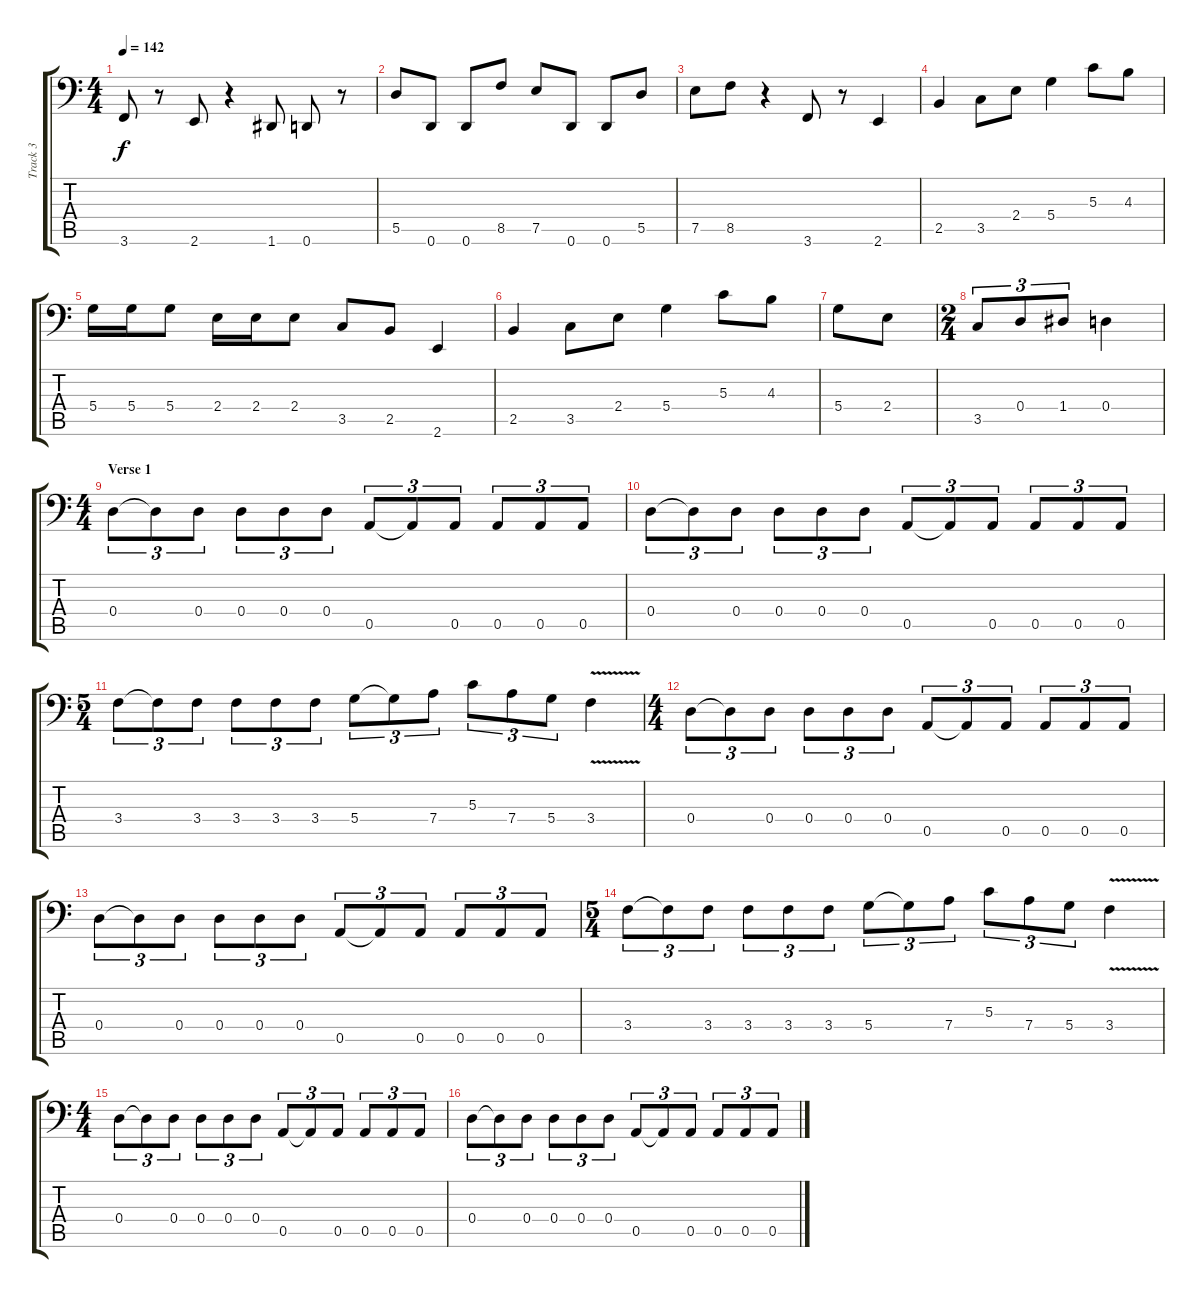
\track ("Track 3" "Track 3") {instrument electricbasspick}
\staff {score tabs}
\tuning (E3 B2 G2 D2 A1 D1) {hide}
\ts (4 4)
\tempo 142
\clef f4
\ks c
3.6.8{dy f} r.8 2.6.8 r.4 1.6.8 0.6.8 r.8 |
5.5.8 0.6.8 0.6.8 8.5.8 7.5.8 0.6.8 0.6.8 5.5.8 |
7.5.8 8.5.8 r.4 3.6.8 r.8 2.6.4 |
2.5.4 3.5.8 2.4.8 5.4.4 5.3.8 4.3.8 |
5.4.16 5.4.16 5.4.8 2.4.16 2.4.16 2.4.8 3.5.8 2.5.8 2.6.4 |
2.5.4 3.5.8 2.4.8 5.4.4 5.3.8 4.3.8 |
5.4.8 2.4.8 |
\ts (2 4)
3.5.8{tu (3 2)} 0.4.8{tu (3 2)} 1.4.8{tu (3 2)} 0.4.4 |
\ts (4 4)
\section ("" "Verse 1")
0.4.8{tu (3 2)} 0.4{t}.8{tu (3 2)} 0.4.8{tu (3 2)} 0.4.8{tu (3 2)} 0.4.8{tu (3 2)} 0.4.8{tu (3 2)} 0.5.8{tu (3 2)} 0.5{t}.8{tu (3 2)} 0.5.8{tu (3 2)} 0.5.8{tu (3 2)} 0.5.8{tu (3 2)} 0.5.8{tu (3 2)} |
0.4.8{tu (3 2)} 0.4{t}.8{tu (3 2)} 0.4.8{tu (3 2)} 0.4.8{tu (3 2)} 0.4.8{tu (3 2)} 0.4.8{tu (3 2)} 0.5.8{tu (3 2)} 0.5{t}.8{tu (3 2)} 0.5.8{tu (3 2)} 0.5.8{tu (3 2)} 0.5.8{tu (3 2)} 0.5.8{tu (3 2)} |
\ts (5 4)
3.4.8{tu (3 2)} 3.4{t}.8{tu (3 2)} 3.4.8{tu (3 2)} 3.4.8{tu (3 2)} 3.4.8{tu (3 2)} 3.4.8{tu (3 2)} 5.4.8{tu (3 2)} 5.4{t}.8{tu (3 2)} 7.4.8{tu (3 2)} 5.3.8{tu (3 2)} 7.4.8{tu (3 2)} 5.4.8{tu (3 2)} 3.4{v}.4 |
\ts (4 4)
0.4.8{tu (3 2)} 0.4{t}.8{tu (3 2)} 0.4.8{tu (3 2)} 0.4.8{tu (3 2)} 0.4.8{tu (3 2)} 0.4.8{tu (3 2)} 0.5.8{tu (3 2)} 0.5{t}.8{tu (3 2)} 0.5.8{tu (3 2)} 0.5.8{tu (3 2)} 0.5.8{tu (3 2)} 0.5.8{tu (3 2)} |
0.4.8{tu (3 2)} 0.4{t}.8{tu (3 2)} 0.4.8{tu (3 2)} 0.4.8{tu (3 2)} 0.4.8{tu (3 2)} 0.4.8{tu (3 2)} 0.5.8{tu (3 2)} 0.5{t}.8{tu (3 2)} 0.5.8{tu (3 2)} 0.5.8{tu (3 2)} 0.5.8{tu (3 2)} 0.5.8{tu (3 2)} |
\ts (5 4)
3.4.8{tu (3 2)} 3.4{t}.8{tu (3 2)} 3.4.8{tu (3 2)} 3.4.8{tu (3 2)} 3.4.8{tu (3 2)} 3.4.8{tu (3 2)} 5.4.8{tu (3 2)} 5.4{t}.8{tu (3 2)} 7.4.8{tu (3 2)} 5.3.8{tu (3 2)} 7.4.8{tu (3 2)} 5.4.8{tu (3 2)} 3.4{v}.4 |
\ts (4 4)
0.4.8{tu (3 2)} 0.4{t}.8{tu (3 2)} 0.4.8{tu (3 2)} 0.4.8{tu (3 2)} 0.4.8{tu (3 2)} 0.4.8{tu (3 2)} 0.5.8{tu (3 2)} 0.5{t}.8{tu (3 2)} 0.5.8{tu (3 2)} 0.5.8{tu (3 2)} 0.5.8{tu (3 2)} 0.5.8{tu (3 2)} |
0.4.8{tu (3 2)} 0.4{t}.8{tu (3 2)} 0.4.8{tu (3 2)} 0.4.8{tu (3 2)} 0.4.8{tu (3 2)} 0.4.8{tu (3 2)} 0.5.8{tu (3 2)} 0.5{t}.8{tu (3 2)} 0.5.8{tu (3 2)} 0.5.8{tu (3 2)} 0.5.8{tu (3 2)} 0.5.8{tu (3 2)}
